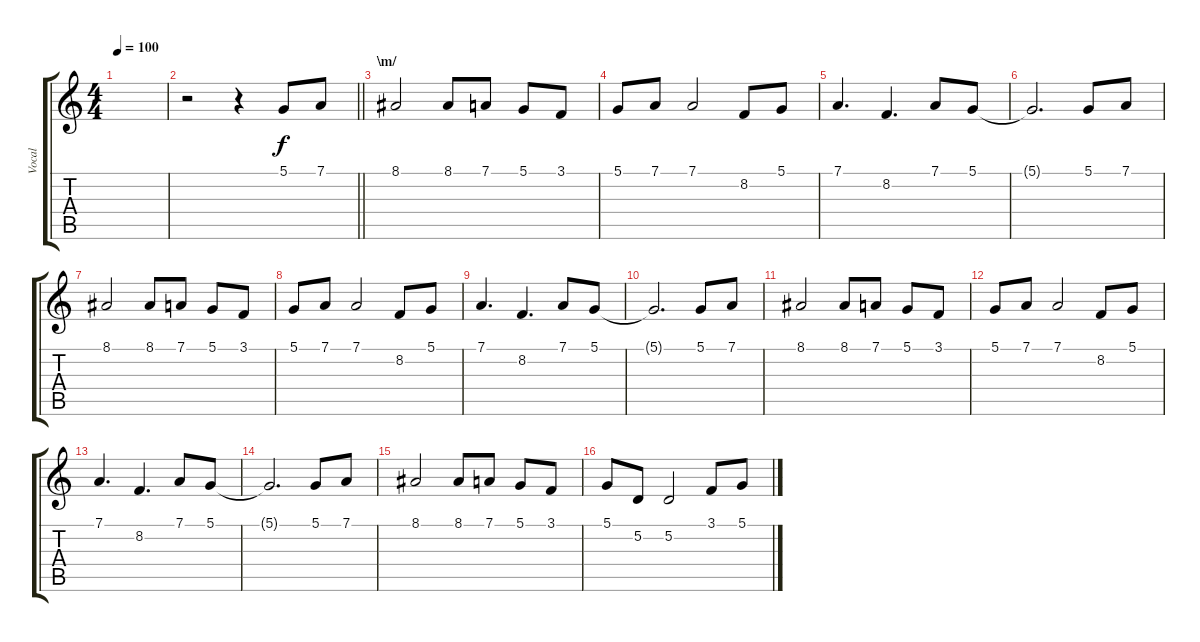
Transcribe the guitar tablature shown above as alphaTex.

\track ("Vocal" "Vocal") {instrument oboe}
\staff {score tabs}
\tuning (D4 A3 F3 C3 G2 D2) {hide}
\ts (4 4)
\tempo 100
\clef g2
\ks c
|
\barLineRight lightlight
r.2 r.4 5.1.8 7.1.8 |
\section ("" "\\m/")
8.1.2 8.1.8 7.1.8 5.1.8 3.1.8 |
5.1.8 7.1.8 7.1.2 8.2.8 5.1.8 |
7.1.4{d} 8.2.4{d} 7.1.8 5.1.8 |
5.1{t}.2{d} 5.1.8 7.1.8 |
8.1.2 8.1.8 7.1.8 5.1.8 3.1.8 |
5.1.8 7.1.8 7.1.2 8.2.8 5.1.8 |
7.1.4{d} 8.2.4{d} 7.1.8 5.1.8 |
5.1{t}.2{d} 5.1.8 7.1.8 |
8.1.2 8.1.8 7.1.8 5.1.8 3.1.8 |
5.1.8 7.1.8 7.1.2 8.2.8 5.1.8 |
7.1.4{d} 8.2.4{d} 7.1.8 5.1.8 |
5.1{t}.2{d} 5.1.8 7.1.8 |
8.1.2 8.1.8 7.1.8 5.1.8 3.1.8 |
5.1.8 5.2.8 5.2.2 3.1.8 5.1.8
